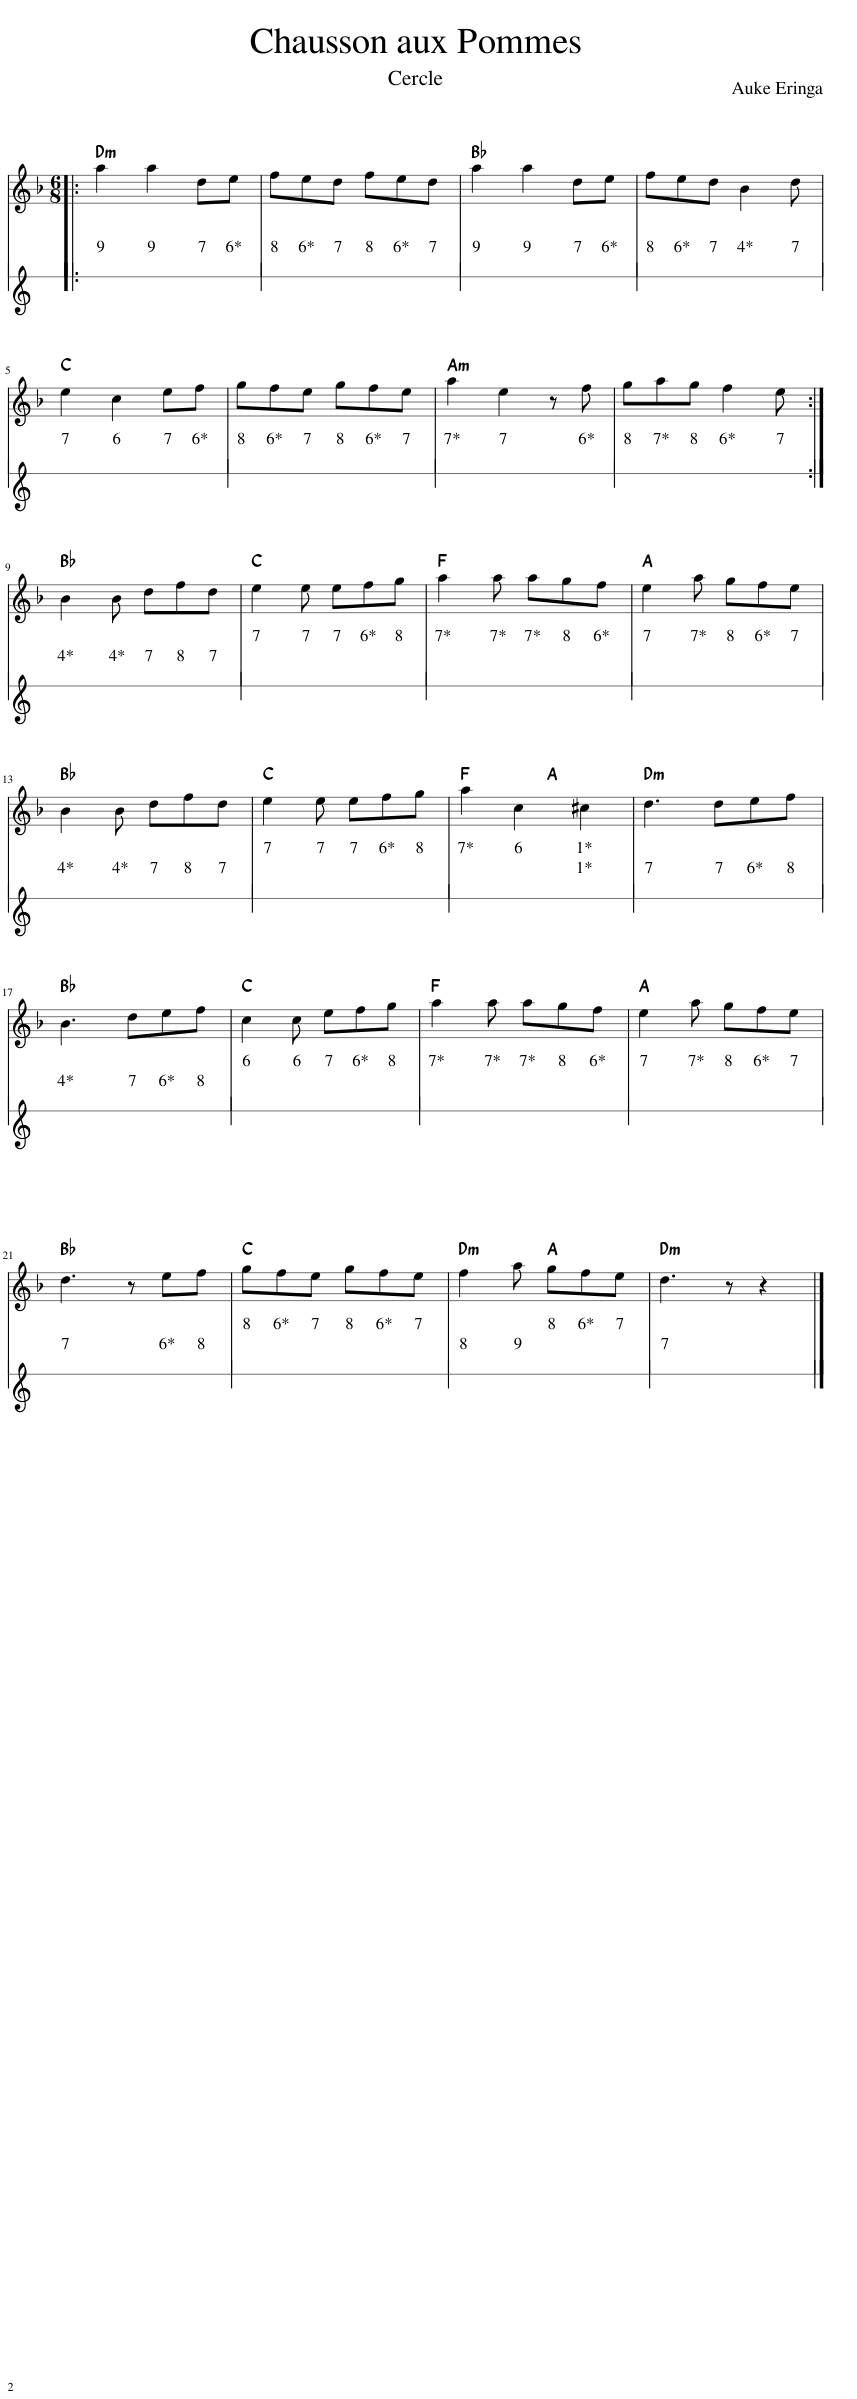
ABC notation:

X:1
L:1/8
M:6/8
I:linebreak $
K:F
V:1 treble
V:1
|: a2 a2 de | fed fed | a2 a2 de | fed B2 d |$[K:F] e2 c2 ef | %5
 gfe gfe | a2 e2 z f | gag f2 e :|$[K:F] B2 B dfd | e2 e efg | %10
 a2 a agf | e2 a gfe |$[K:F] B2 B dfd | e2 e efg | a2 c2 ^c2 | %15
 d3 def |$[K:F] B3 def | c2 c efg | a2 a agf | e2 a gfe |$ %20
[K:F] d3 z ef | gfe gfe | f2 a gfe | d3 z z2 |] %24
